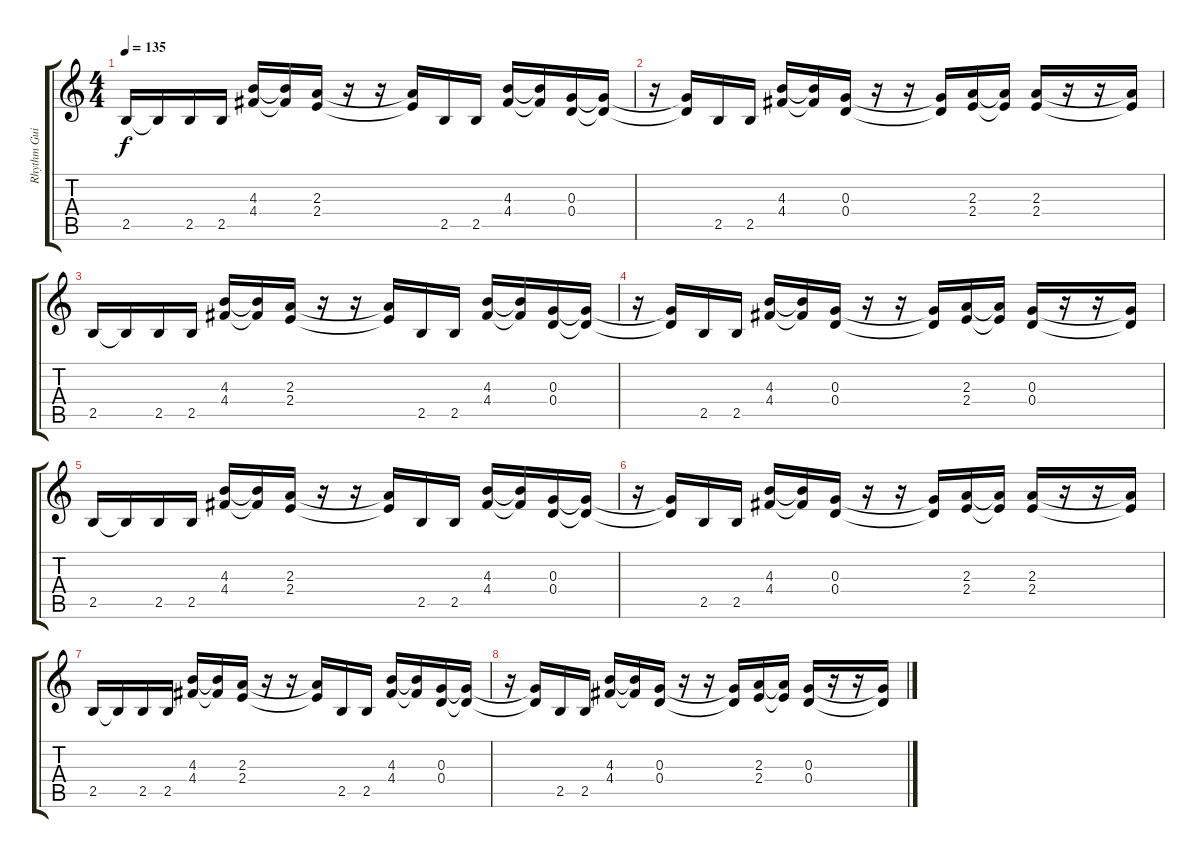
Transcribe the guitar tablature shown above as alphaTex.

\track ("Rhythm Guitar" "Rhythm Gui") {instrument distortionguitar}
\staff {score tabs}
\tuning (E4 B3 G3 D3 A2 E2) {hide}
\ts (4 4)
\tempo 135
\clef g2
\ks c
2.5.16{dy f} 2.5{t}.16 2.5.16 2.5.16 (4.3 4.4).16 (4.3{t} 4.4{t}).16 (2.3 2.4).16 r.16 r.16 (2.3{t} 2.4{t}).16 2.5.16 2.5.16 (4.3 4.4).16 (4.3{t} 4.4{t}).16 (0.3 0.4).16 (0.3{t} 0.4{t}).16 |
r.16 (0.3{t} 0.4{t}).16 2.5.16 2.5.16 (4.3 4.4).16 (4.3{t} 4.4{t}).16 (0.3 0.4).16 r.16 r.16 (0.3{t} 0.4{t}).16 (2.3 2.4).16 (2.3{t} 2.4{t}).16 (2.3 2.4).16 r.16 r.16 (2.3{t} 2.4{t}).16 |
2.5.16 2.5{t}.16 2.5.16 2.5.16 (4.3 4.4).16 (4.3{t} 4.4{t}).16 (2.3 2.4).16 r.16 r.16 (2.3{t} 2.4{t}).16 2.5.16 2.5.16 (4.3 4.4).16 (4.3{t} 4.4{t}).16 (0.3 0.4).16 (0.3{t} 0.4{t}).16 |
r.16 (0.3{t} 0.4{t}).16 2.5.16 2.5.16 (4.3 4.4).16 (4.3{t} 4.4{t}).16 (0.3 0.4).16 r.16 r.16 (0.3{t} 0.4{t}).16 (2.3 2.4).16 (2.3{t} 2.4{t}).16 (0.3 0.4).16 r.16 r.16 (0.3{t} 0.4{t}).16 |
2.5.16 2.5{t}.16 2.5.16 2.5.16 (4.3 4.4).16 (4.3{t} 4.4{t}).16 (2.3 2.4).16 r.16 r.16 (2.3{t} 2.4{t}).16 2.5.16 2.5.16 (4.3 4.4).16 (4.3{t} 4.4{t}).16 (0.3 0.4).16 (0.3{t} 0.4{t}).16 |
r.16 (0.3{t} 0.4{t}).16 2.5.16 2.5.16 (4.3 4.4).16 (4.3{t} 4.4{t}).16 (0.3 0.4).16 r.16 r.16 (0.3{t} 0.4{t}).16 (2.3 2.4).16 (2.3{t} 2.4{t}).16 (2.3 2.4).16 r.16 r.16 (2.3{t} 2.4{t}).16 |
2.5.16 2.5{t}.16 2.5.16 2.5.16 (4.3 4.4).16 (4.3{t} 4.4{t}).16 (2.3 2.4).16 r.16 r.16 (2.3{t} 2.4{t}).16 2.5.16 2.5.16 (4.3 4.4).16 (4.3{t} 4.4{t}).16 (0.3 0.4).16 (0.3{t} 0.4{t}).16 |
r.16 (0.3{t} 0.4{t}).16 2.5.16 2.5.16 (4.3 4.4).16 (4.3{t} 4.4{t}).16 (0.3 0.4).16 r.16 r.16 (0.3{t} 0.4{t}).16 (2.3 2.4).16 (2.3{t} 2.4{t}).16 (0.3 0.4).16 r.16 r.16 (0.3{t} 0.4{t}).16
